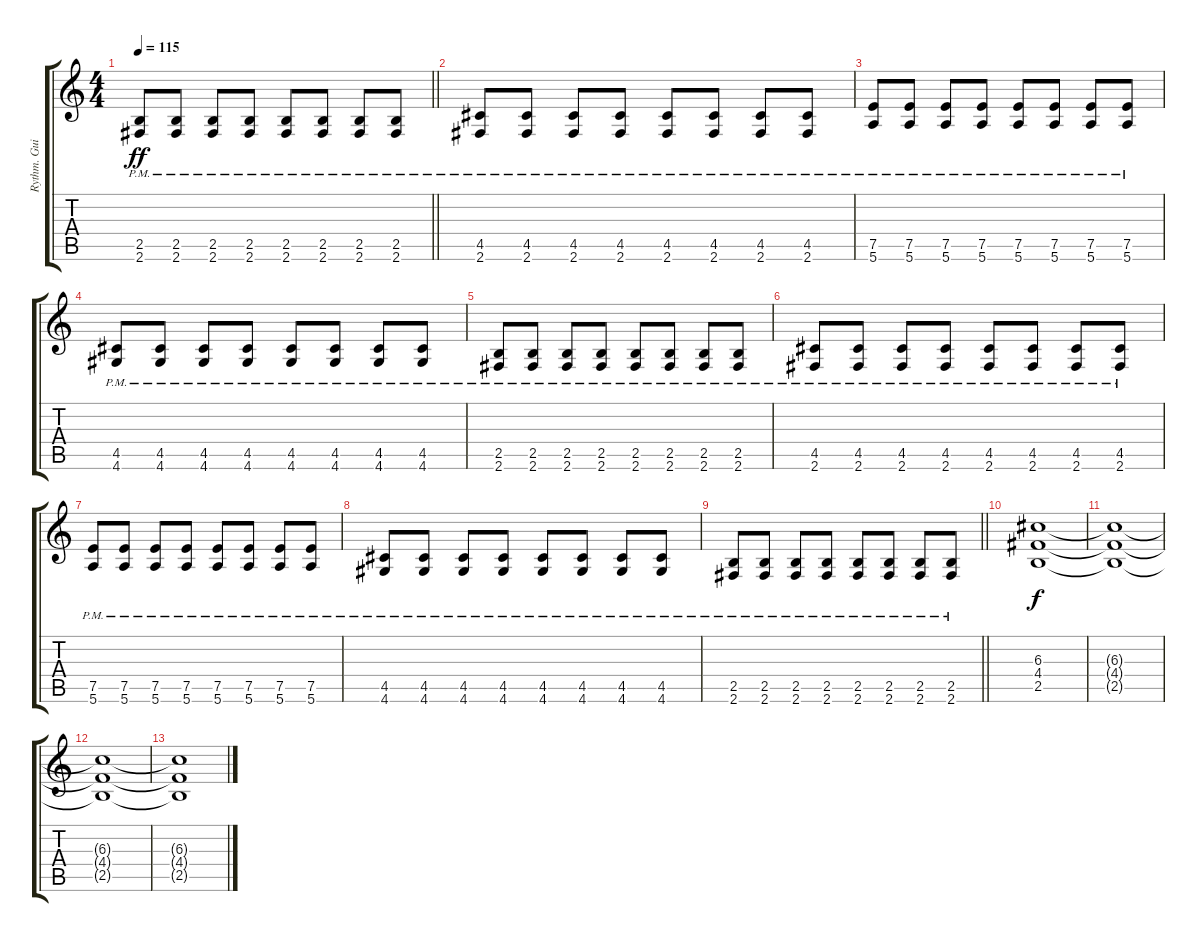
\track ("Rythm. Guitar" "Rythm. Gui") {instrument distortionguitar}
\staff {score tabs}
\tuning (E4 B3 G3 D3 A2 E2) {hide}
\ts (4 4)
\tempo 115
\clef g2
\barLineRight lightlight
\ks c
(2.5{pm} 2.6{pm}).8{dy ff} (2.5{pm} 2.6{pm}).8 (2.5{pm} 2.6{pm}).8 (2.5{pm} 2.6{pm}).8 (2.5{pm} 2.6{pm}).8 (2.5{pm} 2.6{pm}).8 (2.5{pm} 2.6{pm}).8 (2.5{pm} 2.6{pm}).8 |
(4.5{pm} 2.6{pm}).8 (4.5{pm} 2.6{pm}).8 (4.5{pm} 2.6{pm}).8 (4.5{pm} 2.6{pm}).8 (4.5{pm} 2.6{pm}).8 (4.5{pm} 2.6{pm}).8 (4.5{pm} 2.6{pm}).8 (4.5{pm} 2.6{pm}).8 |
(7.5{pm} 5.6{pm}).8 (7.5{pm} 5.6{pm}).8 (7.5{pm} 5.6{pm}).8 (7.5{pm} 5.6{pm}).8 (7.5{pm} 5.6{pm}).8 (7.5{pm} 5.6{pm}).8 (7.5{pm} 5.6{pm}).8 (7.5{pm} 5.6{pm}).8 |
(4.5{pm} 4.6{pm}).8 (4.5{pm} 4.6{pm}).8 (4.5{pm} 4.6{pm}).8 (4.5{pm} 4.6{pm}).8 (4.5{pm} 4.6{pm}).8 (4.5{pm} 4.6{pm}).8 (4.5{pm} 4.6{pm}).8 (4.5{pm} 4.6{pm}).8 |
(2.5{pm} 2.6{pm}).8 (2.5{pm} 2.6{pm}).8 (2.5{pm} 2.6{pm}).8 (2.5{pm} 2.6{pm}).8 (2.5{pm} 2.6{pm}).8 (2.5{pm} 2.6{pm}).8 (2.5{pm} 2.6{pm}).8 (2.5{pm} 2.6{pm}).8 |
(4.5{pm} 2.6{pm}).8 (4.5{pm} 2.6{pm}).8 (4.5{pm} 2.6{pm}).8 (4.5{pm} 2.6{pm}).8 (4.5{pm} 2.6{pm}).8 (4.5{pm} 2.6{pm}).8 (4.5{pm} 2.6{pm}).8 (4.5{pm} 2.6{pm}).8 |
(7.5{pm} 5.6{pm}).8 (7.5{pm} 5.6{pm}).8 (7.5{pm} 5.6{pm}).8 (7.5{pm} 5.6{pm}).8 (7.5{pm} 5.6{pm}).8 (7.5{pm} 5.6{pm}).8 (7.5{pm} 5.6{pm}).8 (7.5{pm} 5.6{pm}).8 |
(4.5{pm} 4.6{pm}).8 (4.5{pm} 4.6{pm}).8 (4.5{pm} 4.6{pm}).8 (4.5{pm} 4.6{pm}).8 (4.5{pm} 4.6{pm}).8 (4.5{pm} 4.6{pm}).8 (4.5{pm} 4.6{pm}).8 (4.5{pm} 4.6{pm}).8 |
\barLineRight lightlight
(2.5{pm} 2.6{pm}).8 (2.5{pm} 2.6{pm}).8 (2.5{pm} 2.6{pm}).8 (2.5{pm} 2.6{pm}).8 (2.5{pm} 2.6{pm}).8 (2.5{pm} 2.6{pm}).8 (2.5{pm} 2.6{pm}).8 (2.5{pm} 2.6{pm}).8 |
(6.3 4.4 2.5).1{dy f volume 0} |
(6.3{t} 4.4{t} 2.5{t}).1 |
(6.3{t} 4.4{t} 2.5{t}).1 |
(6.3{t} 4.4{t} 2.5{t}).1
